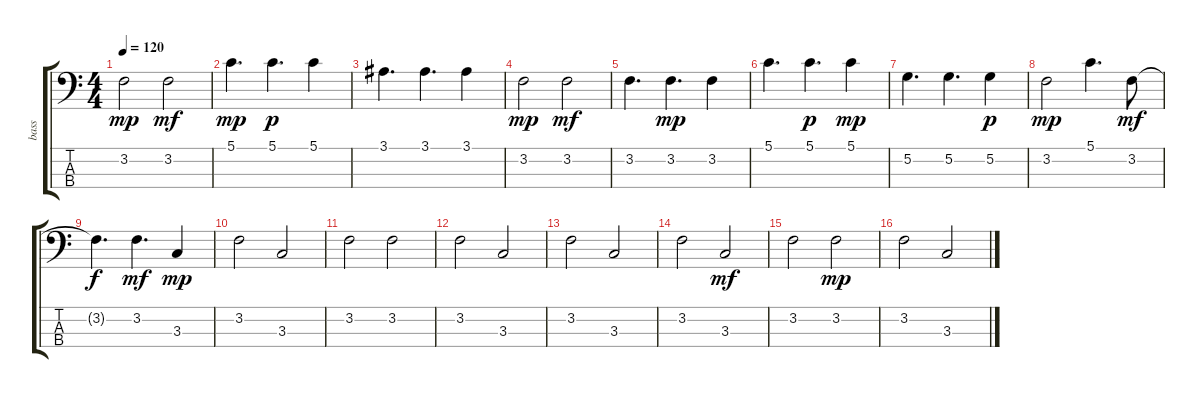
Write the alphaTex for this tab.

\track ("bass" "bass") {instrument fretlessbass}
\staff {score tabs}
\tuning (G2 D2 A1 E1) {hide}
\ts (4 4)
\tempo 120
\clef f4
\ks c
3.2.2{dy mp} 3.2.2{dy mf} |
5.1.4{d dy mp} 5.1.4{d dy p} 5.1.4 |
3.1.4{d} 3.1.4{d} 3.1.4 |
3.2.2{dy mp} 3.2.2{dy mf} |
3.2.4{d} 3.2.4{d dy mp} 3.2.4 |
5.1.4{d} 5.1.4{d dy p} 5.1.4{dy mp} |
5.2.4{d} 5.2.4{d} 5.2.4{dy p} |
3.2.2{dy mp} 5.1.4{d} 3.2.8{dy mf} |
3.2{t}.4{d dy f} 3.2.4{d dy mf} 3.3.4{dy mp} |
3.2.2 3.3.2 |
3.2.2 3.2.2 |
3.2.2 3.3.2 |
3.2.2 3.3.2 |
3.2.2 3.3.2{dy mf} |
3.2.2 3.2.2{dy mp} |
3.2.2 3.3.2
